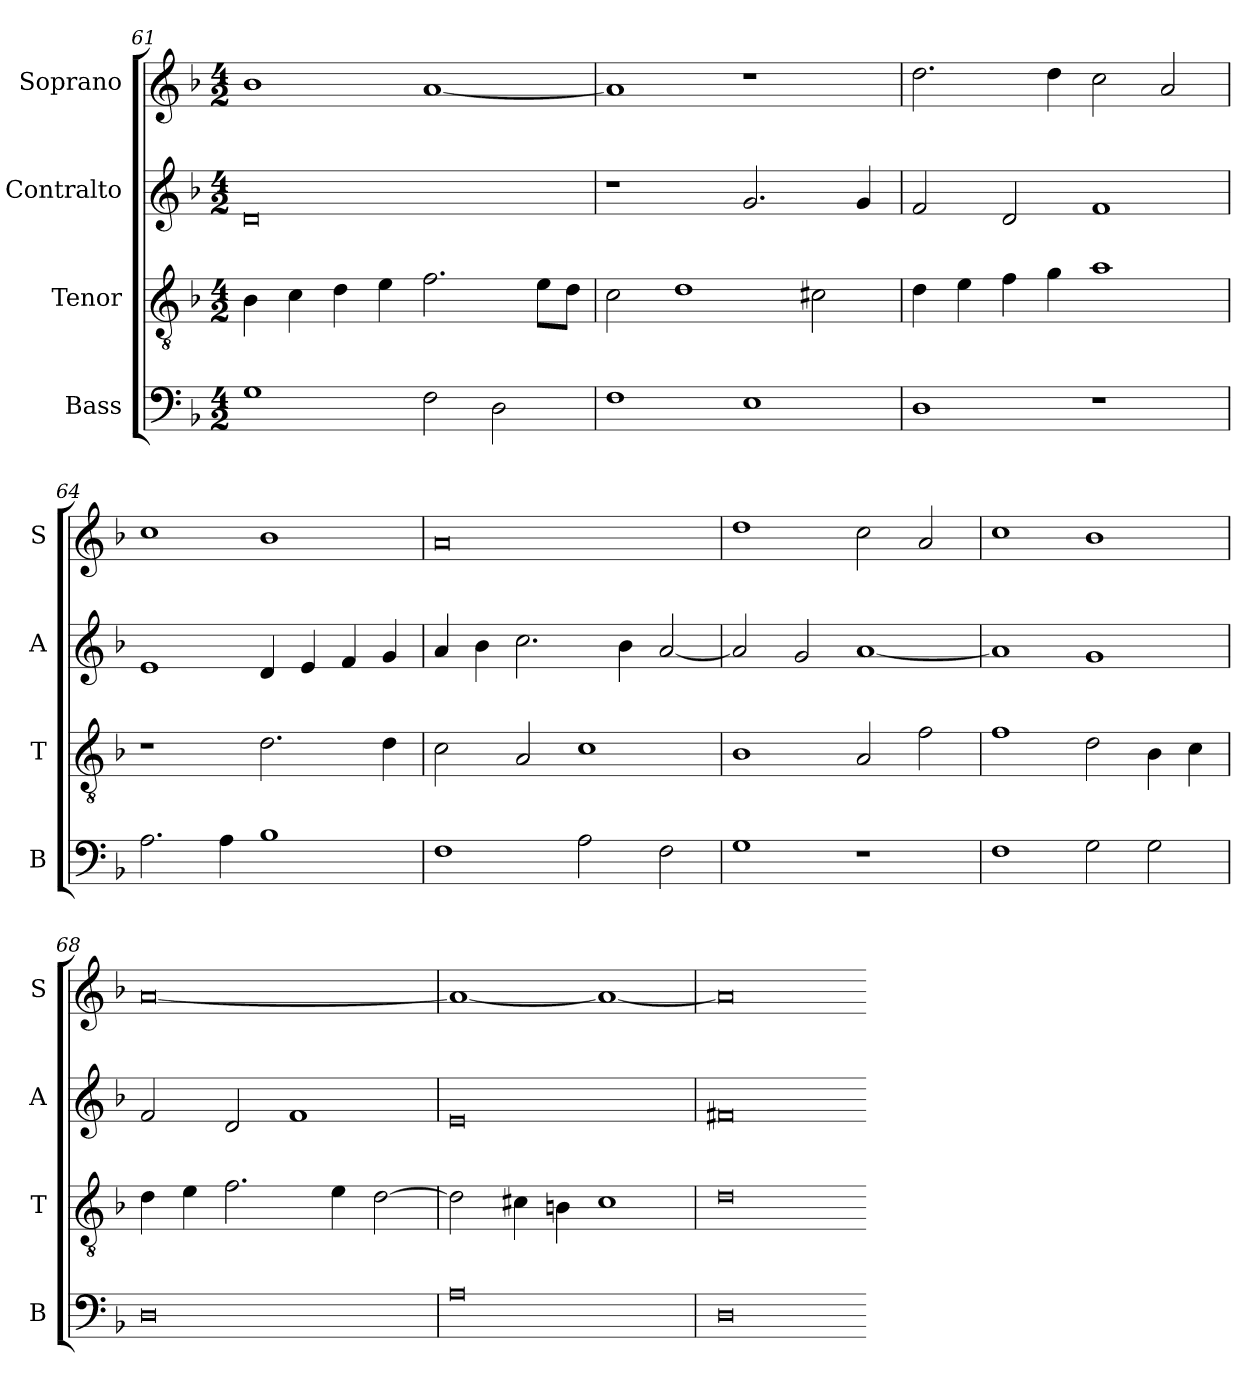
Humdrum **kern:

**kern	**kern	**kern	**kern
*part4	*part3	*part2	*part1
*staff4	*staff3	*staff2	*staff1
*I"Bass	*I"Tenor	*I"Contralto	*I"Soprano
*I'B	*I'T	*I'A	*I'S
*clefF4	*clefGv2	*clefG2	*clefG2
*k[b-]	*k[b-]	*k[b-]	*k[b-]
*G:dor	*G:dor	*G:dor	*G:dor
*M4/2	*M4/2	*M4/2	*M4/2
=61	=61	=61	=61
1G	4B-	0d	1b-
.	4c	.	.
.	4d	.	.
.	4e	.	.
2F	2.f	.	[1a
2D	.	.	.
.	8e\L	.	.
.	8d\J	.	.
=62	=62	=62	=62
1F	2c	1r	1a]
.	1d	.	.
1E	.	2.g	1r
.	2c#X	.	.
.	.	4g	.
=63	=63	=63	=63
1D	4d	2f	2.dd
.	4e	.	.
.	4f	2d	.
.	4g	.	4dd
1r	1a	1f	2cc
.	.	.	2a
=64	=64	=64	=64
2.A	1r	1e	1cc
4A	.	.	.
1B-	2.d	4d	1b-
.	.	4e	.
.	.	4f	.
.	4d	4g	.
=65	=65	=65	=65
1F	2c	4a	0a
.	.	4b-	.
.	2A	2.cc	.
2A	1c	.	.
.	.	4b-	.
2F	.	[2a	.
=66	=66	=66	=66
1G	1B-	2a]	1dd
.	.	2g	.
1r	2A	[1a	2cc
.	2f	.	2a
=67	=67	=67	=67
1F	1f	1a]	1cc
2G	2d	1g	1b-
2G	4B-	.	.
.	4c	.	.
=68	=68	=68	=68
0D	4d	2f	[0a
.	4e	.	.
.	2.f	2d	.
.	.	1f	.
.	4e	.	.
.	[2d	.	.
=69	=69	=69	=69
0A	2d]	0e	1a_
.	4c#X	.	.
.	4Bn	.	.
.	1c#	.	1a_
=70	=70	=70	=70
0D	0d	0f#X	0a]
=-	=-	=-	=-
*-	*-	*-	*-
